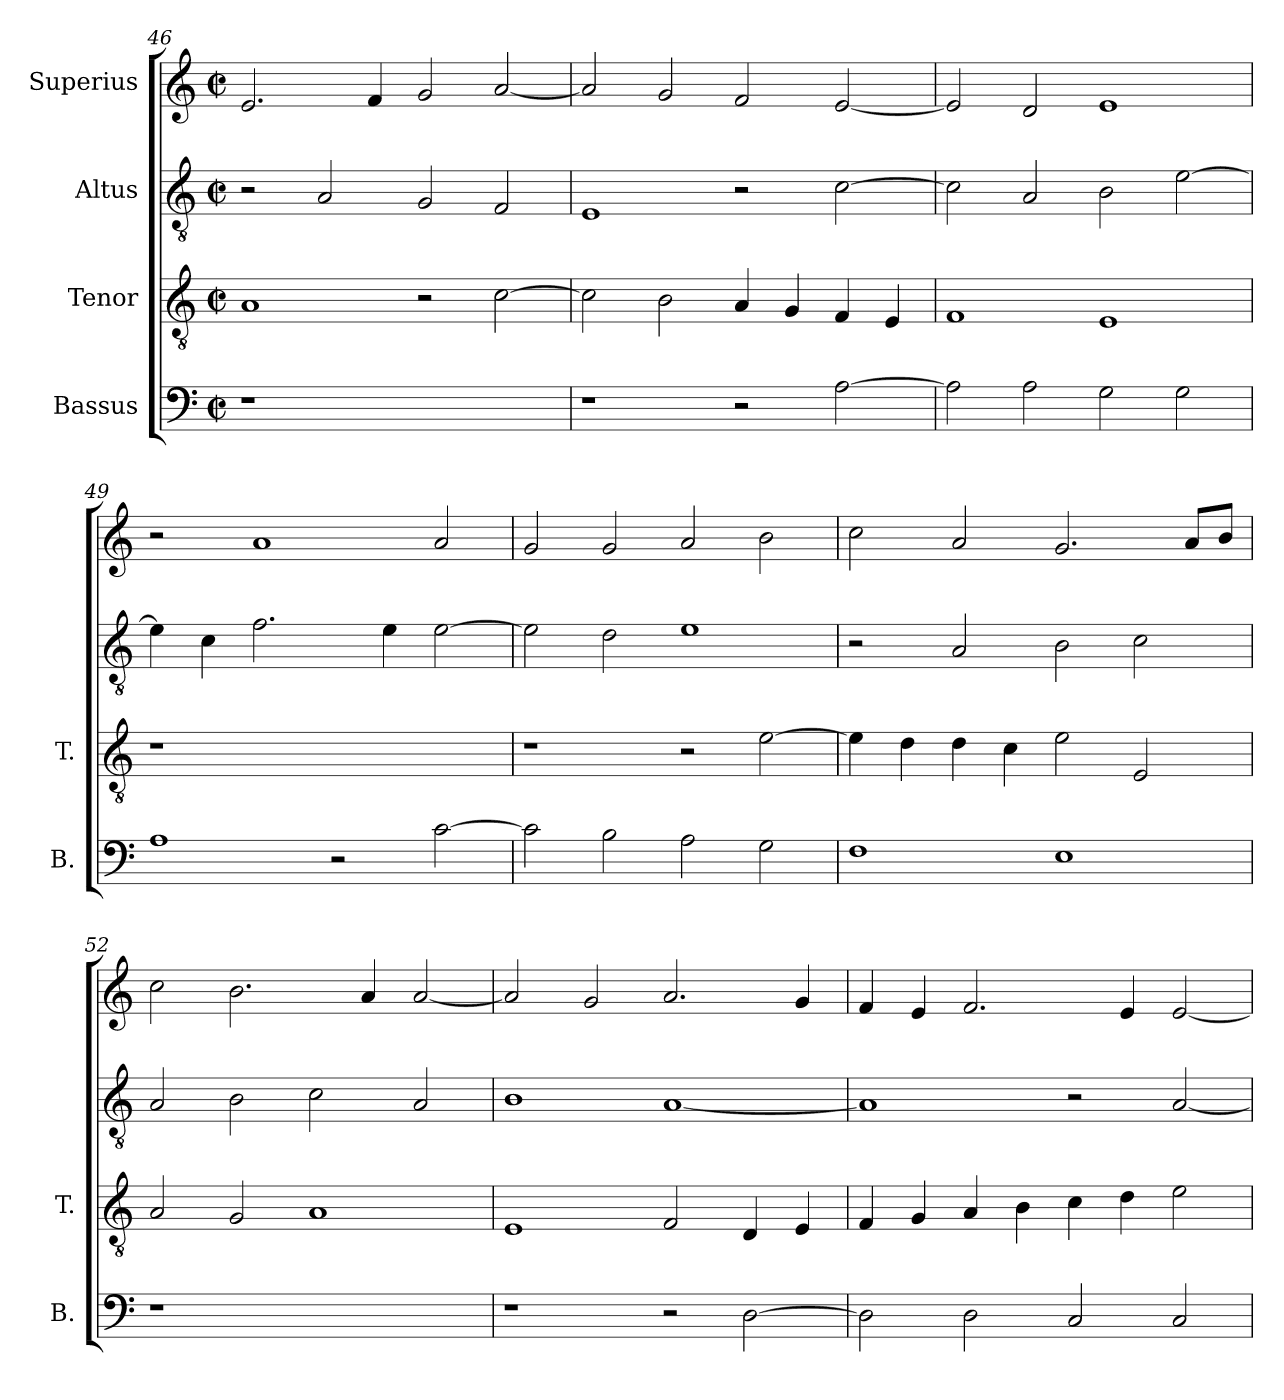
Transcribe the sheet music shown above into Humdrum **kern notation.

**kern	**kern	**kern	**kern
*part4	*part3	*part2	*part1
*staff4	*staff3	*staff2	*staff1
*I"Bassus	*I"Tenor	*I"Altus	*I"Superius
*I'B.	*I'T.	*	*
*clefF4	*clefGv2	*clefGv2	*clefG2
*	*ITrd7c12	*ITrd7c12	*
*k[]	*k[]	*k[]	*k[]
*C:	*C:	*C:	*C:
*M2/2	*M2/2	*M2/2	*M2/2
*met(c|)	*met(c|)	*met(c|)	*met(c|)
=46	=46	=46	=46
!LO:N:vis=1	!	!	!
1r	1AAi	2r	2.ei/
.	.	2AAi/	.
.	.	.	4fi/
1ryy	2r	2GGi/	2gi/
.	[>2Ci\	2FFi/	[<2ai/
!!LO:LB:g=z
=47	=47	=47	=47
1r	2Ci\]	1EEi	2ai/]
.	2BBi\	.	2gi/
2r	4AAi/	2r	2fi/
.	4GGi/	.	.
[>2Ai\	4FFi/	[>2Ci\	[<2ei/
.	4EEi/	.	.
=48	=48	=48	=48
2Ai\]	1FFi	2Ci\]	2ei/]
2Ai\	.	2AAi/	2di/
2Gi\	1EEi	2BBi\	1ei
2Gi\	.	[>2Ei\	.
=49	=49	=49	=49
!	!LO:N:vis=1	!	!
1Ai	1r	4Ei\]	2r
.	.	4Ci\	.
.	.	2.Fi\	1ai
2r	1ryy	.	.
.	.	4Ei\	.
[>2ci\	.	[>2Ei\	2ai/
=50	=50	=50	=50
2ci\]	1r	2Ei\]	2gi/
2Bi\	.	2Di\	2gi/
2Ai\	2r	1Ei	2ai/
2Gi\	[>2Ei\	.	2bi\
=51	=51	=51	=51
1Fi	4Ei\]	2r	2cci\
.	4Di\	.	.
.	4Di\	2AAi/	2ai/
.	4Ci\	.	.
1Ei	2Ei\	2BBi\	2.gi/
.	2EEi/	2Ci\	.
.	.	.	8ai/L
.	.	.	8bi/J
!!LO:LB:g=z
=52	=52	=52	=52
!LO:N:vis=1	!	!	!
1r	2AAi/	2AAi/	2cci\
.	2GGi/	2BBi\	2.bi\
1ryy	1AAi	2Ci\	.
.	.	.	4ai/
.	.	2AAi/	[<2ai/
=53	=53	=53	=53
1r	1EEi	1BBi	2ai/]
.	.	.	2gi/
2r	2FFi/	[<1AAi	2.ai/
[>2Di\	4DDi/	.	.
.	4EEi/	.	4gi/
=54	=54	=54	=54
2Di\]	4FFi/	1AAi]	4fi/
.	4GGi/	.	4ei/
2Di\	4AAi/	.	2.fi/
.	4BBi\	.	.
2Ci/	4Ci\	2r	.
.	4Di\	.	4ei/
2Ci/	2Ei\	[<2AAi/	[<2ei/
=	=	=	=
*-	*-	*-	*-
